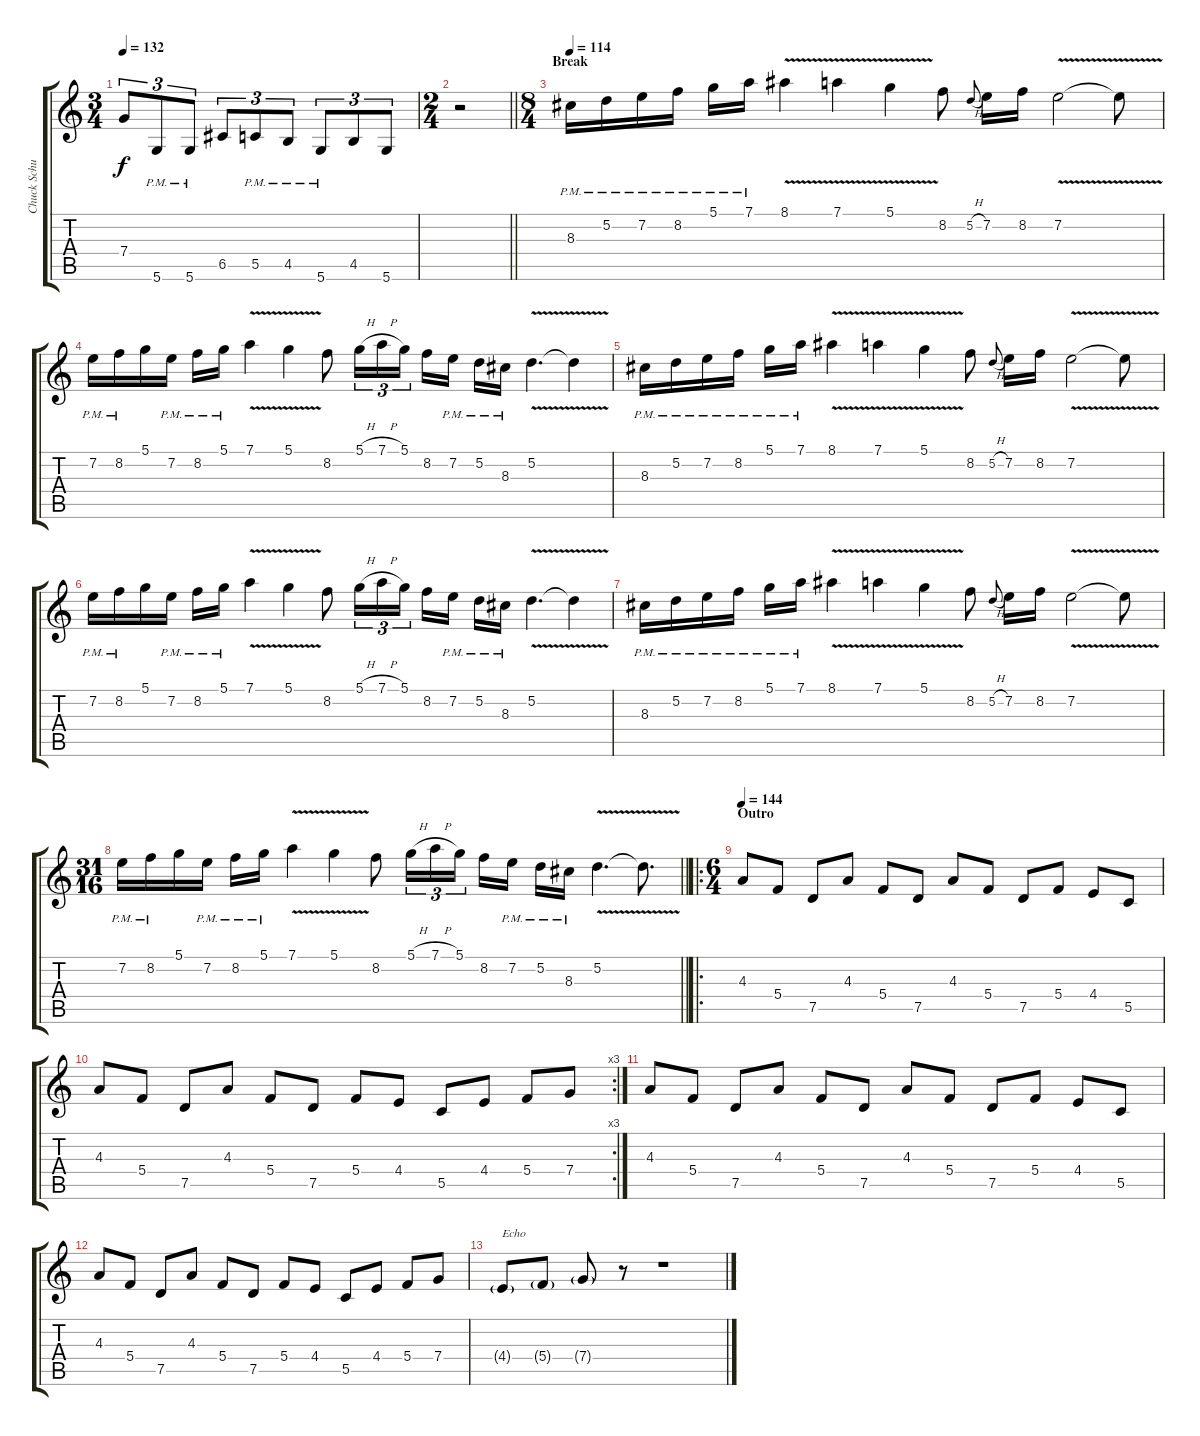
\track ("Chuck Schuldiner" "Chuck Schu") {instrument distortionguitar}
\staff {score tabs}
\tuning (D4 A3 F3 C3 G2 D2) {hide}
\ts (3 4)
\tempo 132
\clef g2
\ks c
7.4.8{tu (3 2) dy f} 5.6{pm}.8{tu (3 2)} 5.6{pm}.8{tu (3 2)} 6.5.8{tu (3 2)} 5.5{pm}.8{tu (3 2)} 4.5{pm}.8{tu (3 2)} 5.6{pm}.8{tu (3 2)} 4.5.8{tu (3 2)} 5.6.8{tu (3 2)} |
\ts (2 4)
\barLineRight lightlight
r.2 |
\ts (8 4)
\section ("" "Break")
\tempo 114
8.3{pm}.16 5.2{pm}.16 7.2{pm}.16 8.2{pm}.16 5.1{pm}.16 7.1{pm}.16 8.1{v}.4 7.1{v}.4 5.1{v}.4 8.2.8 5.2{h}.8{gr onbeat} 7.2.16 8.2.16 7.2{v}.2 7.2{t}.8 |
7.2{pm}.16 8.2{pm}.16 5.1.16 7.2{pm}.16 8.2{pm}.16 5.1{pm}.16 7.1{v}.4 5.1{v}.4 8.2.8 5.1{h}.16{tu (3 2)} 7.1{h}.16{tu (3 2)} 5.1.16{tu (3 2) beam splitsecondary} 8.2.16 7.2{pm}.16 5.2{pm}.16 8.3{pm}.16 5.2{v}.4{d} 5.2{t}.4 |
8.3{pm}.16 5.2{pm}.16 7.2{pm}.16 8.2{pm}.16 5.1{pm}.16 7.1{pm}.16 8.1{v}.4 7.1{v}.4 5.1{v}.4 8.2.8 5.2{h}.8{gr onbeat} 7.2.16 8.2.16 7.2{v}.2 7.2{t}.8 |
7.2{pm}.16 8.2{pm}.16 5.1.16 7.2{pm}.16 8.2{pm}.16 5.1{pm}.16 7.1{v}.4 5.1{v}.4 8.2.8 5.1{h}.16{tu (3 2)} 7.1{h}.16{tu (3 2)} 5.1.16{tu (3 2) beam splitsecondary} 8.2.16 7.2{pm}.16 5.2{pm}.16 8.3{pm}.16 5.2{v}.4{d} 5.2{t}.4 |
8.3{pm}.16 5.2{pm}.16 7.2{pm}.16 8.2{pm}.16 5.1{pm}.16 7.1{pm}.16 8.1{v}.4 7.1{v}.4 5.1{v}.4 8.2.8 5.2{h}.8{gr onbeat} 7.2.16 8.2.16 7.2{v}.2 7.2{t}.8 |
\ts (31 16)
\barLineRight lightlight
7.2{pm}.16 8.2{pm}.16 5.1.16 7.2{pm}.16 8.2{pm}.16 5.1{pm}.16 7.1{v}.4 5.1{v}.4 8.2.8 5.1{h}.16{tu (3 2)} 7.1{h}.16{tu (3 2)} 5.1.16{tu (3 2)} 8.2.16 7.2{pm}.16 5.2{pm}.16 8.3{pm}.16 5.2{v}.4{d} 5.2{t}.8{d} |
\ro
\ts (6 4)
\section ("" "Outro")
\tempo 144
4.3.8 5.4.8 7.5.8 4.3.8 5.4.8 7.5.8 4.3.8 5.4.8 7.5.8 5.4.8 4.4.8 5.5.8 |
\rc 3
4.3.8 5.4.8 7.5.8 4.3.8 5.4.8 7.5.8 5.4.8 4.4.8 5.5.8 4.4.8 5.4.8 7.4.8 |
4.3.8 5.4.8 7.5.8 4.3.8 5.4.8 7.5.8 4.3.8 5.4.8 7.5.8 5.4.8 4.4.8 5.5.8 |
4.3.8 5.4.8 7.5.8 4.3.8 5.4.8 7.5.8 5.4.8 4.4.8 5.5.8 4.4.8 5.4.8 7.4.8 |
4.4{g}.8{txt "Echo" volume 3} 5.4{g}.8 7.4{g}.8 r.8 r.1
